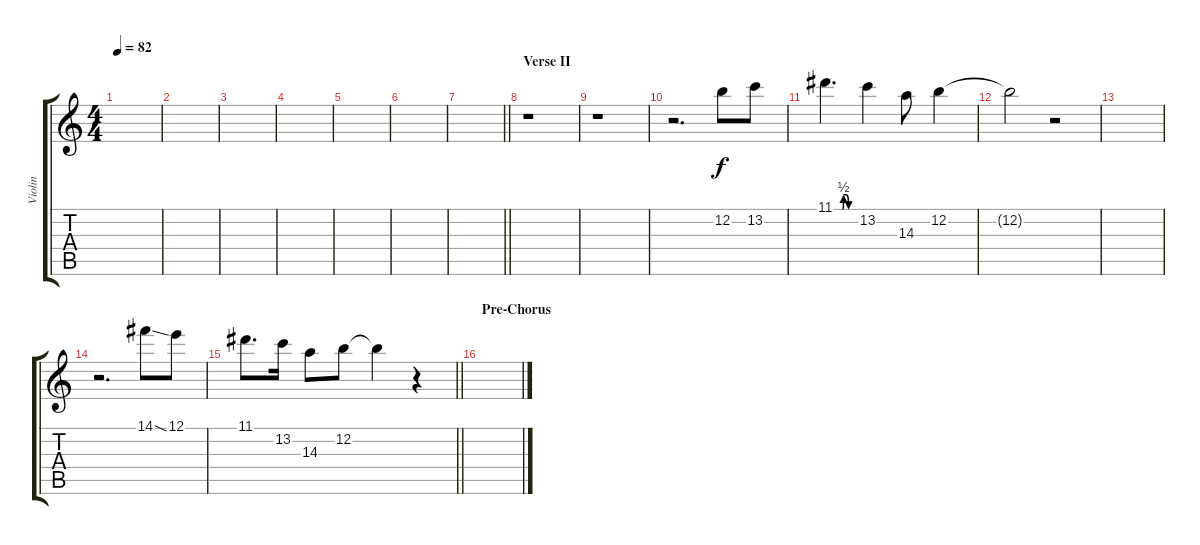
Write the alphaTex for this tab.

\track ("Violin" "Violin") {instrument contrabass}
\staff {score tabs}
\tuning (E4 B3 G3 D3 A2 E2) {hide}
\ts (4 4)
\tempo 82
\clef g2
\ks c
|
|
|
|
|
|
\barLineRight lightlight
|
\section ("" "Verse II")
r.1 |
r.1 |
r.2{d volume 16} 12.2.8 13.2.8 |
11.1{be (custom 0 0 23 0 26 2 33 2 40 0 60 0)}.4{d} 13.2.4 14.3.8 12.2.4 |
12.2{t}.2 r.2 |
|
r.2{d} 14.1{ss}.8 12.1.8 |
\barLineRight lightlight
11.1.8{d} 13.2.16 14.3.8 12.2.8 12.2{t}.4 r.4 |
\section ("" "Pre-Chorus")
